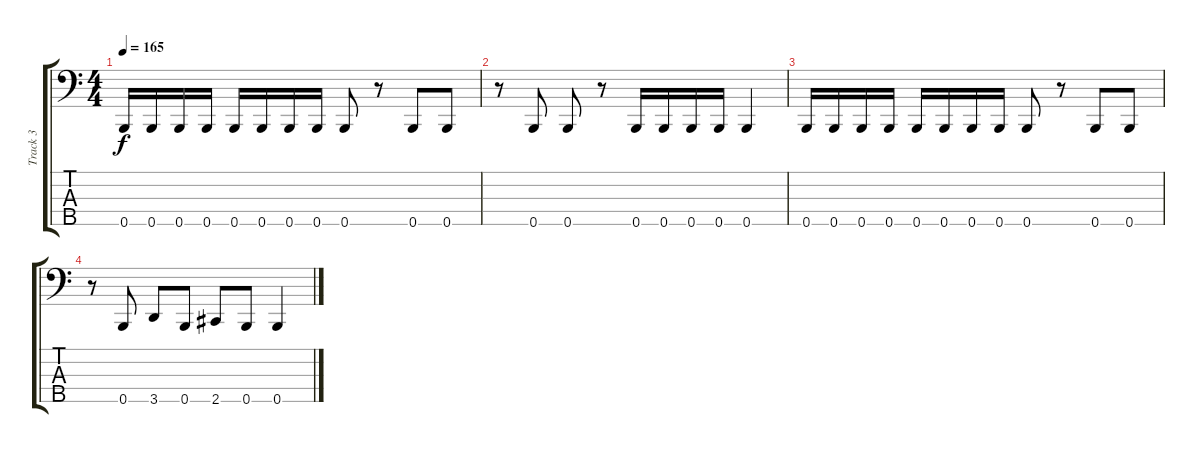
\track ("Track 3" "Track 3") {instrument electricbassfinger}
\staff {score tabs}
\tuning (G2 D2 A1 E1 B0) {hide}
\ts (4 4)
\tempo 165
\clef f4
\ks c
0.5.16{dy f} 0.5.16 0.5.16 0.5.16 0.5.16 0.5.16 0.5.16 0.5.16 0.5.8 r.8 0.5.8 0.5.8 |
r.8 0.5.8 0.5.8 r.8 0.5.16 0.5.16 0.5.16 0.5.16 0.5.4 |
0.5.16 0.5.16 0.5.16 0.5.16 0.5.16 0.5.16 0.5.16 0.5.16 0.5.8 r.8 0.5.8 0.5.8 |
r.8 0.5.8 3.5.8 0.5.8 2.5.8 0.5.8 0.5.4
